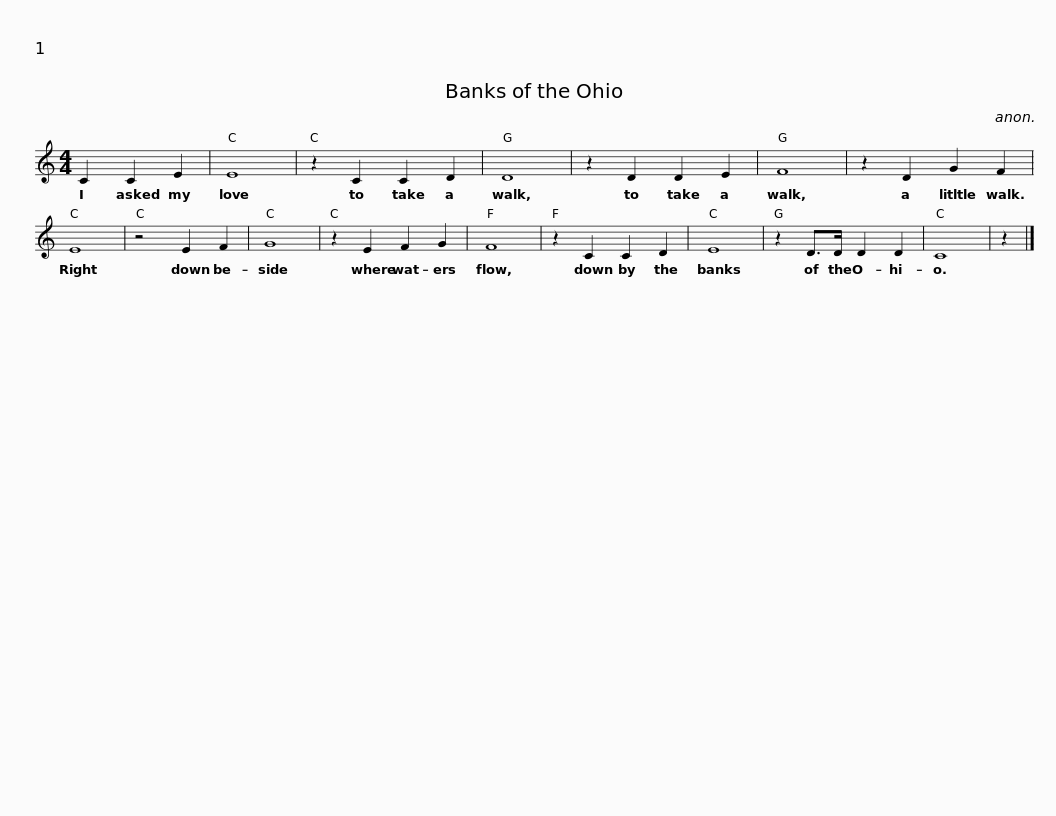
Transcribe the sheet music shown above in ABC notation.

X:1
L:1/8
M:4/4
I:linebreak $
K:C
V:1 treble
V:1
 C2 C2 E2 | E8 | z2 C2 C2 D2 | D8 | z2 D2 D2 E2 | %5
 F8 | z2 D2 G2 F2 | E8 | z4 E2 F2 |$ G8 | %10
 z2 E2 F2 G2 | F8 | z2 C2 C2 D2 | E8 | z2 D>D D2 D2 | %15
 C8 | z2 |] %17
